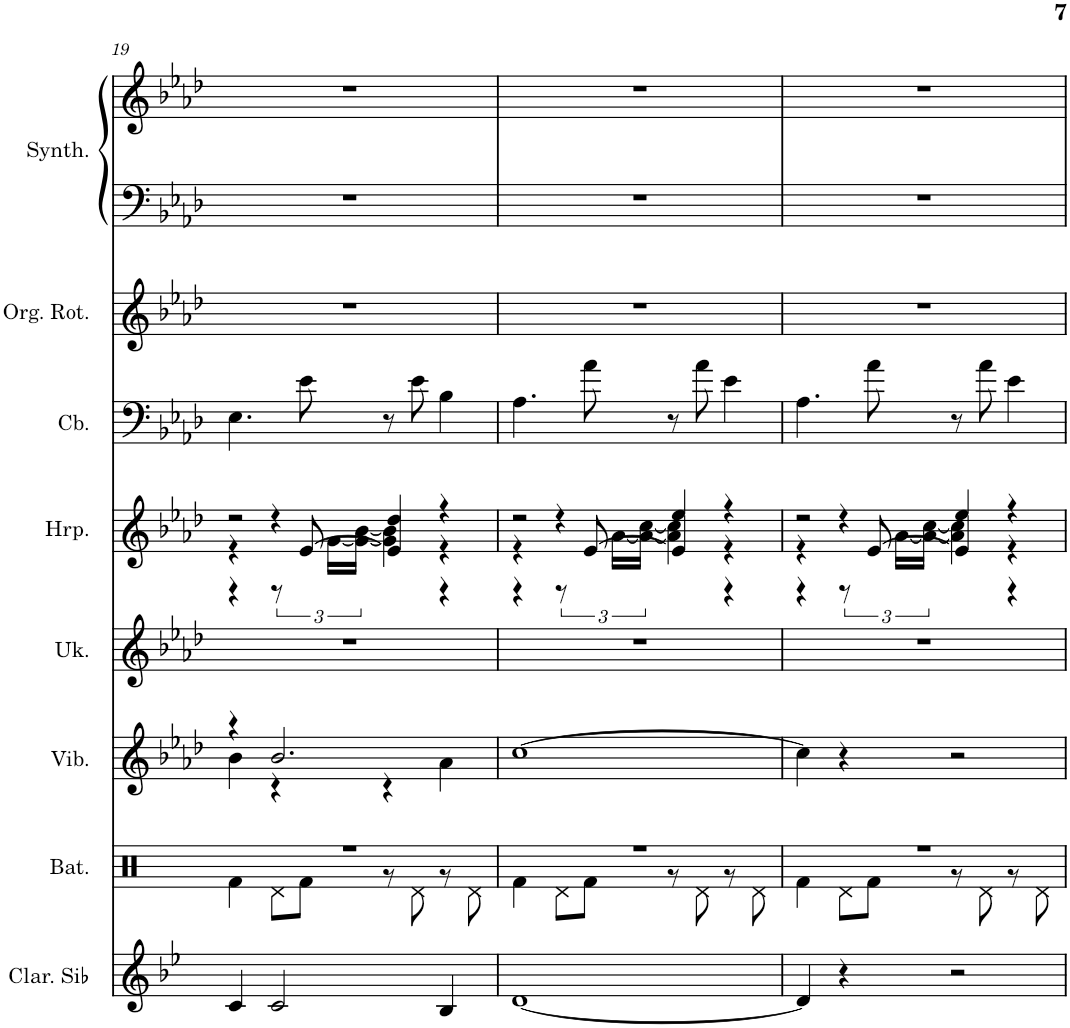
**kern	**kern	**kern	**kern	**kern	**kern	**kern	**kern	**kern
*part8	*part7	*part6	*part5	*part4	*part3	*part2	*part1	*part1
*staff9	*staff8	*staff7	*staff6	*staff5	*staff4	*staff3	*staff2	*staff1
*I"Clarinette en Sib	*I"Batterie	*I"Vibraphone, Vibraphone	*I"Ukulélé, Acoustic Guitar (nylon)	*I"Harpe	*I"Contrebasse, Acoustic Bass	*I"Orgue rotatif, Rock Organ	*I"Synthétiseur d'instruments à cordes, Synth Strings 2	*
*I'Clar. Sib	*I'Bat.	*I'Vib.	*I'Uk.	*I'Hrp.	*I'Cb.	*I'Org. Rot.	*I'Synth.	*
!!LO:PB:g=z
*clefG2	*clefX	*clefG2	*clefG2	*clefG2	*clefF4	*clefG2	*clefF4	*clefG2
*Trd1c2	*	*	*	*	*Trd7c12	*	*	*
*k[b-e-]	*k[]	*k[b-e-a-d-]	*k[b-e-a-d-]	*k[b-e-a-d-]	*k[b-e-a-d-]	*k[b-e-a-d-]	*k[b-e-a-d-]	*k[b-e-a-d-]
*M4/4	*M4/4	*M4/4	*M4/4	*M4/4	*M4/4	*M4/4	*M4/4	*M4/4
=19	=19	=19	=19	=19	=19	=19	=19	=19
*	*^	*^	*	*^	*	*	*	*
*	*	*	*	*	*	*	*^	*	*	*	*
4c/	1r	4Rf\	4r	4b-\	1r	2r	4r	4r	4.E-\	1r	1r	1r
2c/	.	8Rd\L	2.b-/	4r	.	.	6r	8r	.	.	.	.
.	.	8Rf\J	.	.	.	.	.	[8e-/	8e-\	.	.	.
.	.	.	.	.	.	.	[24g\LL	.	.	.	.	.
.	.	.	.	.	.	.	24g\_ [24b-\JJ	.	.	.	.	.
.	.	8r	.	4r	.	4dd-/	4g\] 4b-\]	4e-/]	8r	.	.	.
.	.	8Rd\	.	.	.	.	.	.	8e-\	.	.	.
4B-/	.	8r	.	4a-\	.	4r	4r	4r	4B-\	.	.	.
.	.	8Rd\	.	.	.	.	.	.	.	.	.	.
*	*	*	*v	*v	*	*	*	*	*	*	*	*
=20	=20	=20	=20	=20	=20	=20	=20	=20	=20	=20	=20
[1d	1r	4Rf\	[1cc	1r	2r	4r	4r	4.A-\	1r	1r	1r
.	.	8Rd\L	.	.	.	6r	8r	.	.	.	.
.	.	8Rf\J	.	.	.	.	[8e-/	8a-\	.	.	.
.	.	.	.	.	.	[24a-\LL	.	.	.	.	.
.	.	.	.	.	.	24a-\_ [24cc\JJ	.	.	.	.	.
.	.	8r	.	.	4ee-/	4a-\] 4cc\]	4e-/]	8r	.	.	.
.	.	8Rd\	.	.	.	.	.	8a-\	.	.	.
.	.	8r	.	.	4r	4r	4r	4e-\	.	.	.
.	.	8Rd\	.	.	.	.	.	.	.	.	.
=21	=21	=21	=21	=21	=21	=21	=21	=21	=21	=21	=21
4d/]	1r	4Rf\	4cc\]	1r	2r	4r	4r	4.A-\	1r	1r	1r
4r	.	8Rd\L	4r	.	.	6r	8r	.	.	.	.
.	.	8Rf\J	.	.	.	.	[8e-/	8a-\	.	.	.
.	.	.	.	.	.	[24a-\LL	.	.	.	.	.
.	.	.	.	.	.	24a-\_ [24cc\JJ	.	.	.	.	.
2r	.	8r	2r	.	4ee-/	4a-\] 4cc\]	4e-/]	8r	.	.	.
.	.	8Rd\	.	.	.	.	.	8a-\	.	.	.
.	.	8r	.	.	4r	4r	4r	4e-\	.	.	.
.	.	8Rd\	.	.	.	.	.	.	.	.	.
*	*v	*v	*	*	*v	*v	*v	*	*	*	*
=	=	=	=	=	=	=	=	=
*-	*-	*-	*-	*-	*-	*-	*-	*-
